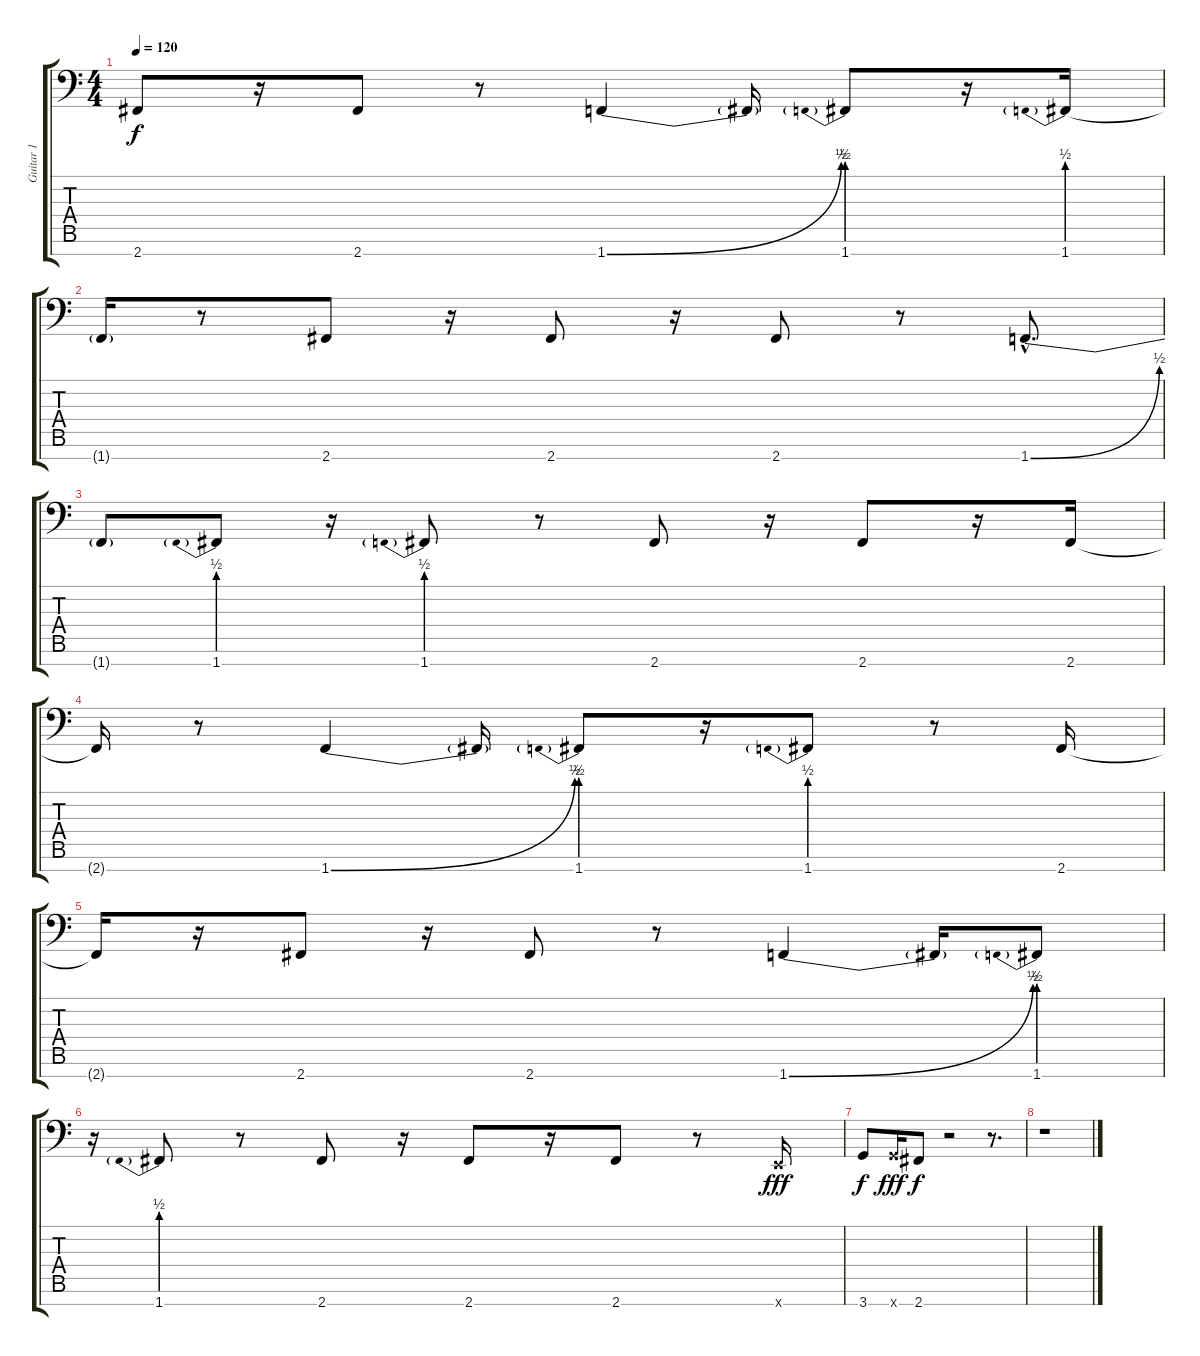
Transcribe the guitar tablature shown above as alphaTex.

\track ("Guitar 1" "Guitar 1") {instrument distortionguitar}
\staff {score tabs}
\tuning (Bb3 Gb3 Db3 Ab2 Eb2 Bb1 E1) {hide}
\ts (4 4)
\tempo 120
\clef f4
\ks c
2.7.8{dy f} r.16 2.7.8 r.8 1.7{be (bend 0 0 60 2)}.4 1.7{t}.16 1.7{be (prebend 0 2 60 2)}.8 r.16 1.7{be (prebend 0 2 60 2)}.16 |
1.7{t}.16 r.8 2.7.8 r.16 2.7.8 r.16 2.7.8 r.8 1.7{be (bend 0 0 60 2) hac}.8{d} |
1.7{t}.8 1.7{be (prebend 0 2 60 2)}.8 r.16 1.7{be (prebend 0 2 60 2)}.8 r.8 2.7.8 r.16 2.7.8 r.16 2.7.16 |
2.7{t}.16 r.8 1.7{be (bend 0 0 60 2)}.4 1.7{t}.16 1.7{be (prebend 0 2 60 2)}.8 r.16 1.7{be (prebend 0 2 60 2)}.8 r.8 2.7.16 |
2.7{t}.16 r.16 2.7.8 r.16 2.7.8 r.8 1.7{be (bend 0 0 60 2)}.4 1.7{t}.16 1.7{be (prebend 0 2 60 2)}.8 |
r.16 1.7{be (prebend 0 2 60 2)}.8 r.8 2.7.8 r.16 2.7.8 r.16 2.7.8 r.8 0.7{x}.16{dy fff} |
3.7.8{dy f} 3.7{x}.16{dy fff} 2.7.8{dy f} r.2 r.8{d} |
r.1
